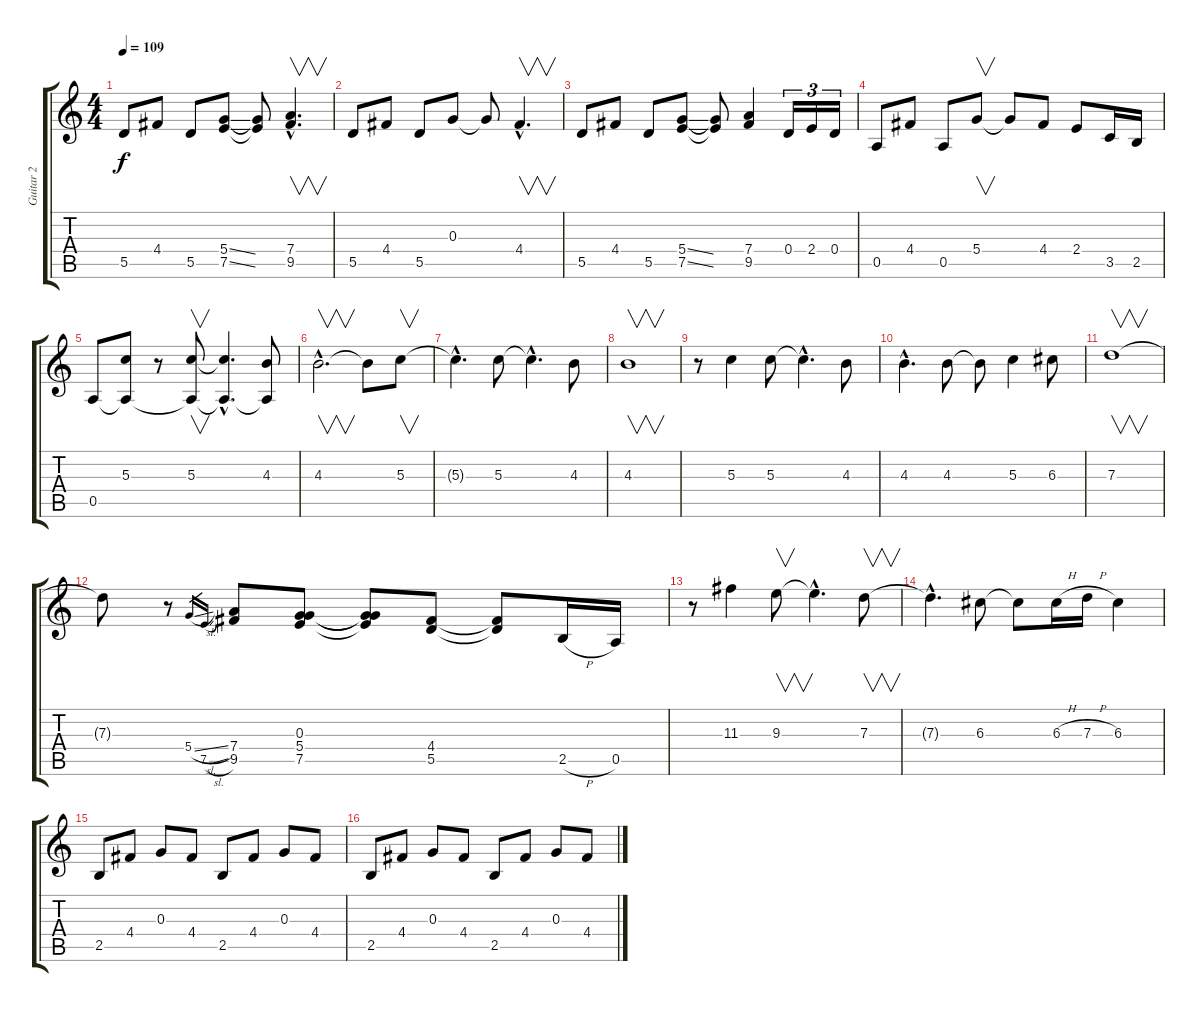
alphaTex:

\track ("Guitar 2" "Guitar 2") {instrument acousticguitarnylon}
\staff {score tabs}
\tuning (E4 B3 G3 D3 A2 E2) {hide}
\ts (4 4)
\tempo 109
\clef g2
\ks c
5.5.8{dy f instrument acousticguitarnylon} 4.4.8 5.5.8 (5.4{ss} 7.5{ss}).8 (5.4{t} 7.5{t}).8 (7.4{hac} 9.5{hac}).4{v d} |
5.5.8 4.4.8 5.5.8 0.3.8 0.3{t}.8 4.4{hac}.4{v d} |
5.5.8 4.4.8 5.5.8 (5.4{ss} 7.5{ss}).8 (5.4{t} 7.5{t}).8 (7.4 9.5).4 0.4.16{tu (3 2)} 2.4.16{tu (3 2)} 0.4.16{tu (3 2)} |
0.5.8 4.4.8 0.5.8 5.4.8{v} 5.4{t}.8 4.4.8 2.4.8 3.5.16 2.5.16 |
0.5.8 (5.3 0.5{t}).8 r.8 (5.3 0.5{t}).8{v} (5.3{hac t} 0.5{hac t}).4{d} (4.3 0.5{t}).8 |
4.3{hac}.2{v d} 4.3{t}.8 5.3.8{v} |
5.3{hac t}.4{d} 5.3.8 5.3{hac t}.4{d} 4.3.8 |
4.3.1{v} |
r.8 5.3.4 5.3.8 5.3{hac t}.4{d} 4.3.8 |
4.3{hac}.4{d} 4.3.8 4.3{t}.8 5.3.4 6.3.8 |
7.3.1{v} |
7.3{t}.8 r.8 5.4{sl}.16{gr} 7.5{sl}.16{gr} (7.4 9.5).8 (0.3 5.4 7.5).8 (0.3{t} 5.4{t} 7.5{t}).8 (4.4 5.5).8 (4.4{t} 5.5{t}).8 2.5{h}.16 0.5.16 |
r.8 11.3.4 9.3.8{v} 9.3{hac t}.4{d} 7.3.8{v} |
7.3{hac t}.4{d} 6.3.8 6.3{t}.8 6.3{h}.16 7.3{h}.16 6.3.4 |
2.5.8 4.4.8 0.3.8 4.4.8 2.5.8 4.4.8 0.3.8 4.4.8 |
2.5.8 4.4.8 0.3.8 4.4.8 2.5.8 4.4.8 0.3.8 4.4.8
